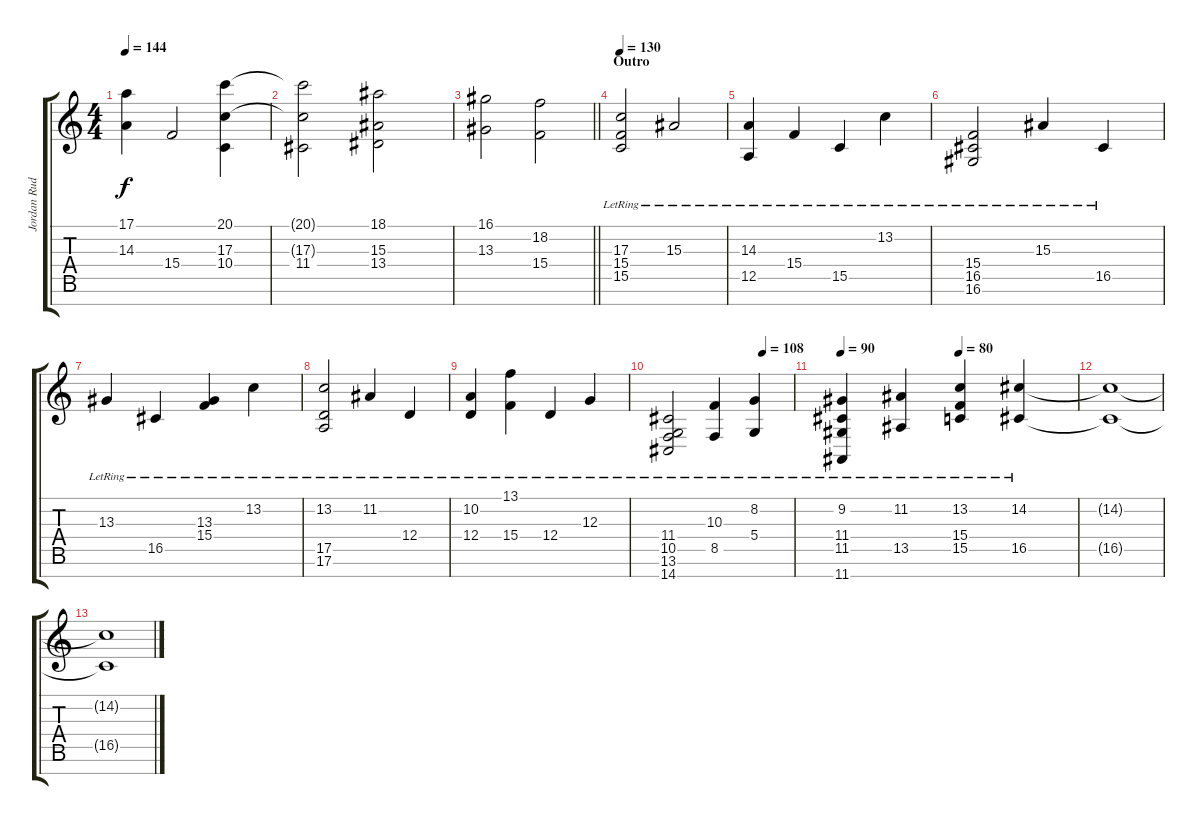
\track ("Jordan Rudess" "Jordan Rud") {instrument lead1square}
\staff {score tabs}
\tuning (E4 B3 G3 D3 A2 E2 B1) {hide}
\ts (4 4)
\tempo 144
\clef g2
\ks c
(17.1 14.3).4{dy f} 15.4.2 (20.1 17.3 10.4).4 |
(20.1{t} 17.3{t} 11.4).2 (18.1 15.3 13.4).2 |
\barLineRight lightlight
(16.1 13.3).2 (18.2 15.4).2 |
\section ("" "Outro")
\tempo 130
(17.3{lr} 15.4{lr} 15.5{lr}).2 15.3{lr}.2 |
(14.3{lr} 12.5{lr}).4 15.4{lr}.4 15.5{lr}.4 13.2{lr}.4 |
(15.4{lr} 16.5{lr} 16.6{lr}).2 15.3{lr}.4 16.5{lr}.4 |
13.3{lr}.4 16.5{lr}.4 (13.3{lr} 15.4{lr}).4 13.2{lr}.4 |
(13.2{lr} 17.5{lr} 17.6{lr}).2 11.2{lr}.4 12.4{lr}.4 |
(10.2{lr} 12.4{lr}).4 (13.1{lr} 15.4{lr}).4 12.4{lr}.4 12.3{lr}.4 |
\tempo (108 0.75)
(11.4 10.5{lr} 13.6{lr} 14.7{lr}).2 (10.3{lr} 8.5{lr}).4 (8.2{lr} 5.4{lr}).4 |
\tempo 90
\tempo (80 0.5)
(9.2{lr} 11.4{lr} 11.5{lr} 11.7{lr}).4 (11.2{lr} 13.5{lr}).4 (13.2{lr} 15.4{lr} 15.5{lr}).4 (14.2{lr} 16.5{lr}).4 |
(14.2{t} 16.5{t}).1 |
(14.2{t} 16.5{t}).1
